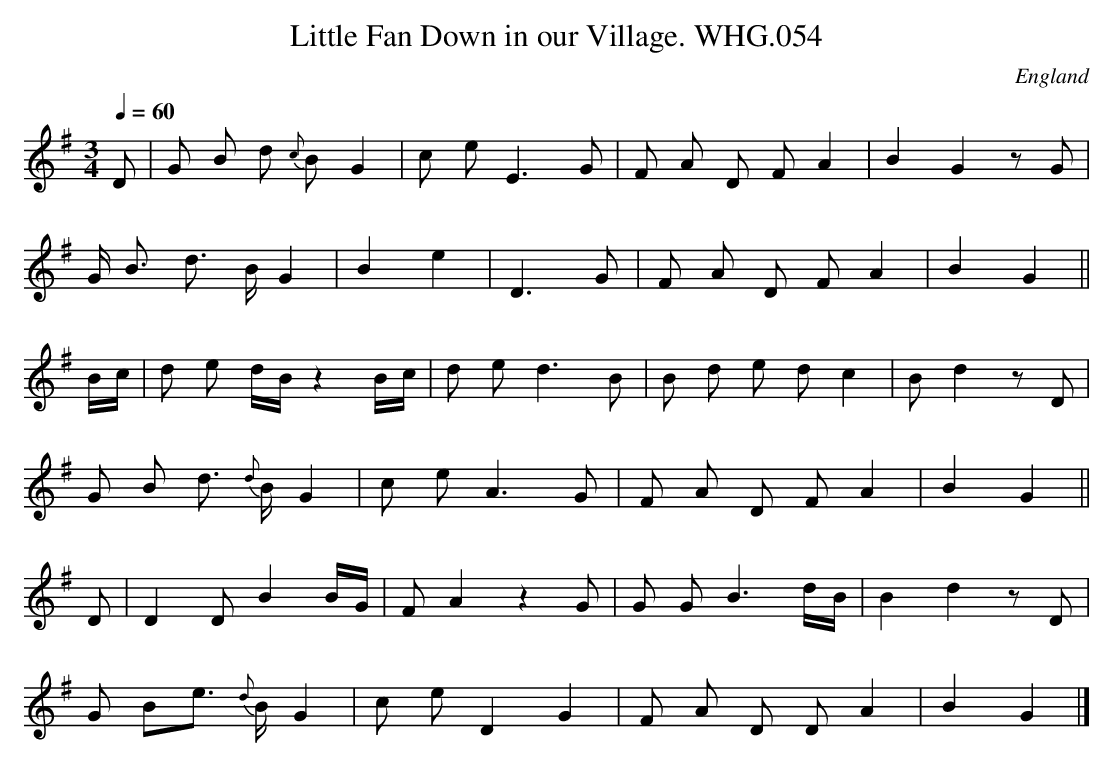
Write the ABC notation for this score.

X:1
T:Little Fan Down in our Village. WHG.054
O:England
M:3/4
L:1/8
Q:1/4=60
K:G major
D|G B d {c}BG2|c eE3G|F A D FA2|B2G2zG|
G< B d> BG2|B2e2|D3G|F A D FA2|B2G2||
B/c/|d e d/B/z2B/c/|d e d3B|B d e dc2|Bd2zD|
G B d> {d}B G2|c e A3 G|F A D F A2|B2 G2||
D|D2D B2B/G/|F A2z2G|G GB3d/B/|B2d2zD|
G Be> {d}BG2|c eD2G2|F A D DA2|B2G2|]
